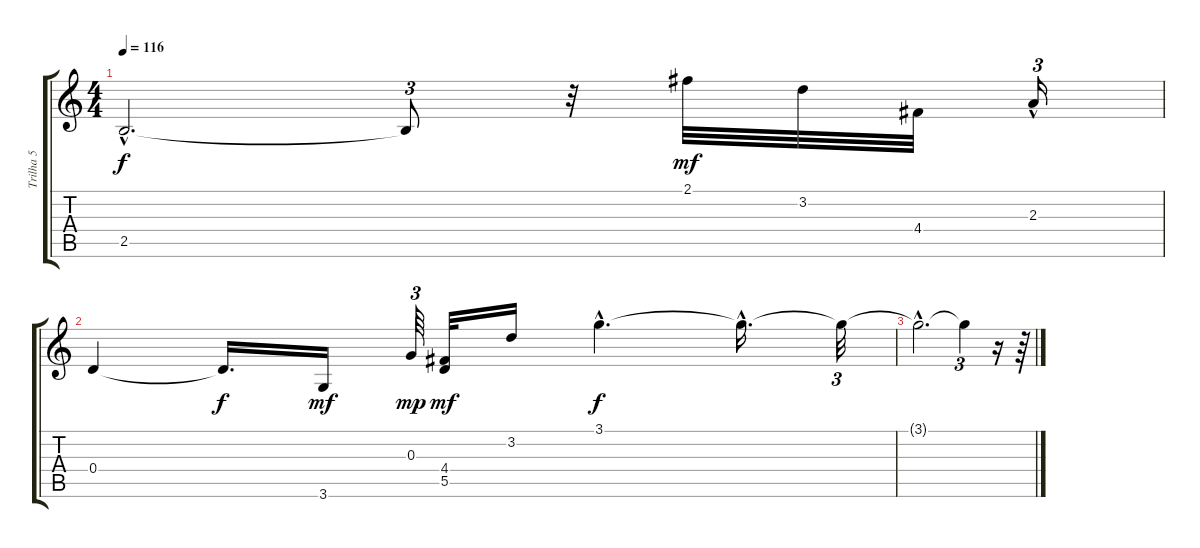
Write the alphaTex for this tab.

\track ("Trilha 5" "Trilha 5") {instrument acousticguitarsteel}
\staff {score tabs}
\tuning (E4 B3 G3 D3 A2 E2) {hide}
\ts (4 4)
\tempo 116
\clef g2
\ks c
2.5{hac t}.2{d dy f} 2.5{t}.8{tu (3 2)} r.32 2.1.32{dy mf} 3.2.32 4.4.32 2.3{hac}.16{tu (3 2)} |
0.4.4 0.4{t}.16{d dy f} 3.6.16{dy mf} 0.3.64{tu (3 2) dy mp} (4.4 5.5).32{dy mf} 3.2.16 3.1{hac}.4{d dy f} 3.1{hac t}.16{d} 3.1{t}.32{tu (3 2)} |
3.1{hac t}.2{d} 3.1{t}.4{tu (3 2)} r.16 r.64
